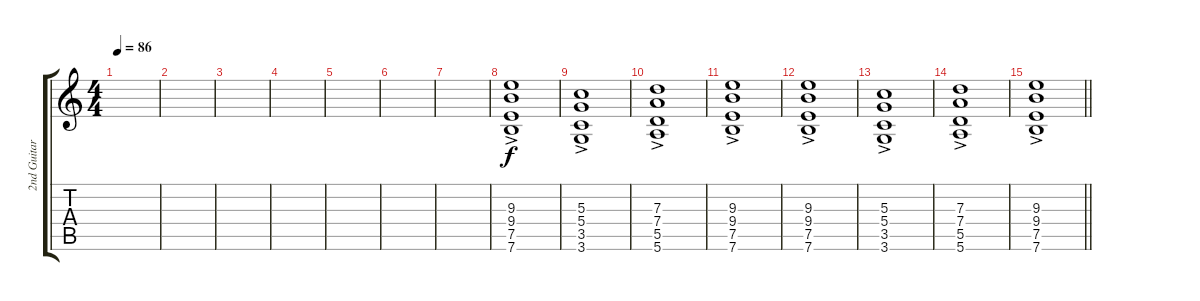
\track ("2nd Guitar" "2nd Guitar") {instrument overdrivenguitar}
\staff {score tabs}
\tuning (E4 B3 G3 D3 A2 E2) {hide}
\ts (4 4)
\tempo 86
\clef g2
\ks c
|
|
|
|
|
|
|
(9.3{ac} 9.4{ac} 7.5{ac} 7.6).1{volume 12} |
(5.3{ac} 5.4{ac} 3.5{ac} 3.6).1 |
(7.3{ac} 7.4{ac} 5.5{ac} 5.6).1 |
(9.3{ac} 9.4{ac} 7.5{ac} 7.6).1 |
(9.3{ac} 9.4{ac} 7.5{ac} 7.6).1 |
(5.3{ac} 5.4{ac} 3.5{ac} 3.6).1 |
(7.3{ac} 7.4{ac} 5.5{ac} 5.6).1 |
\barLineRight lightlight
(9.3{ac} 9.4{ac} 7.5{ac} 7.6).1
